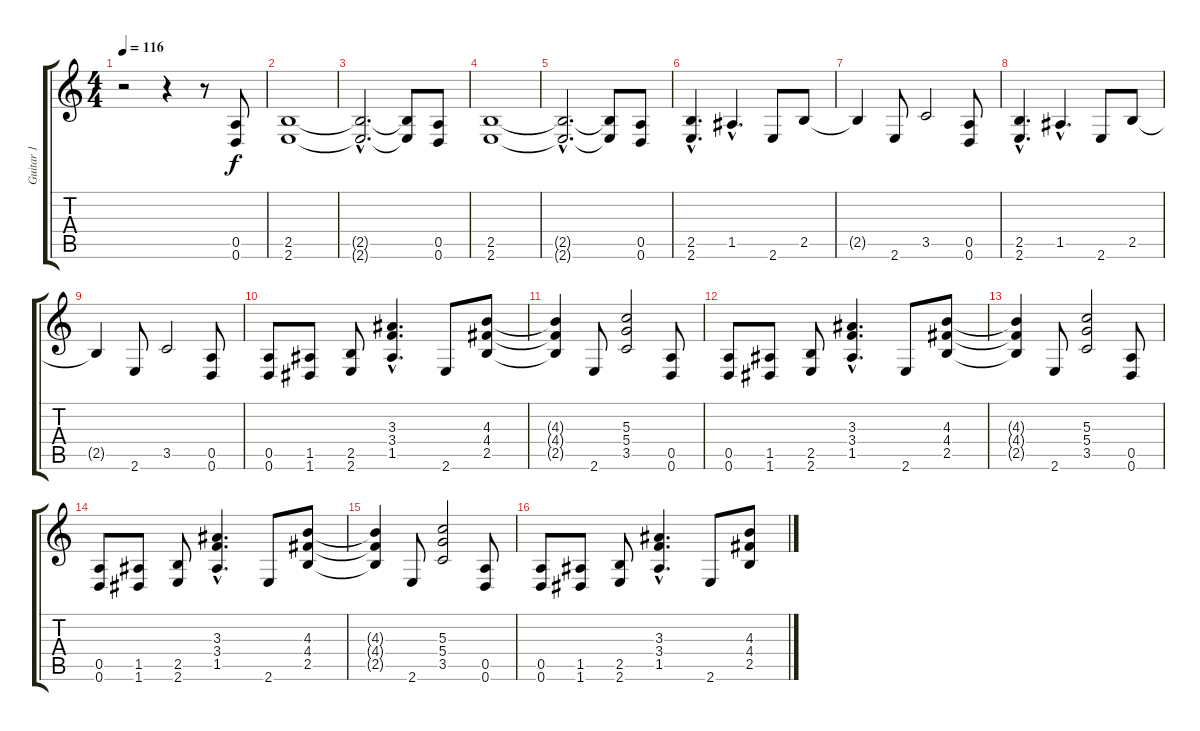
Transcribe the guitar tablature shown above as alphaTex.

\track ("Guitar 1" "Guitar 1") {instrument acousticguitarsteel}
\staff {score tabs}
\tuning (E4 B3 G3 D3 A2 D2) {hide}
\ts (4 4)
\tempo 116
\clef g2
\ks c
r.2{dy f instrument acousticguitarsteel} r.4 r.8 (0.5 0.6).8 |
(2.5 2.6).1 |
(2.5{hac t} 2.6{hac t}).2{d} (2.5{t} 2.6{t}).8 (0.5 0.6).8 |
(2.5 2.6).1 |
(2.5{hac t} 2.6{hac t}).2{d} (2.5{t} 2.6{t}).8 (0.5 0.6).8 |
(2.5{hac} 2.6{hac}).4{d} 1.5{hac}.4{d} 2.6.8 2.5.8 |
2.5{t}.4 2.6.8 3.5.2 (0.5 0.6).8 |
(2.5{hac} 2.6{hac}).4{d} 1.5{hac}.4{d} 2.6.8 2.5.8 |
2.5{t}.4 2.6.8 3.5.2 (0.5 0.6).8 |
(0.5 0.6).8 (1.5 1.6).8 (2.5 2.6).8 (3.3{hac} 3.4{hac} 1.5{hac}).4{d} 2.6.8 (4.3 4.4 2.5).8 |
(4.3{t} 4.4{t} 2.5{t}).4 2.6.8 (5.3 5.4 3.5).2 (0.5 0.6).8 |
(0.5 0.6).8 (1.5 1.6).8 (2.5 2.6).8 (3.3{hac} 3.4{hac} 1.5{hac}).4{d} 2.6.8 (4.3 4.4 2.5).8 |
(4.3{t} 4.4{t} 2.5{t}).4 2.6.8 (5.3 5.4 3.5).2 (0.5 0.6).8 |
(0.5 0.6).8 (1.5 1.6).8 (2.5 2.6).8 (3.3{hac} 3.4{hac} 1.5{hac}).4{d} 2.6.8 (4.3 4.4 2.5).8 |
(4.3{t} 4.4{t} 2.5{t}).4 2.6.8 (5.3 5.4 3.5).2 (0.5 0.6).8 |
(0.5 0.6).8 (1.5 1.6).8 (2.5 2.6).8 (3.3{hac} 3.4{hac} 1.5{hac}).4{d} 2.6.8 (4.3 4.4 2.5).8
